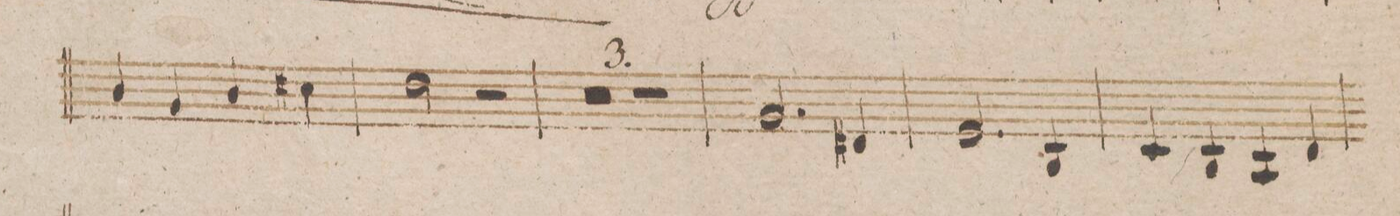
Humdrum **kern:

**kern	**dynam
*I"Clarinetto 2do in B.	*
*clefG2	*
*k[b-]	*
*met(c)	*
*M4/4	*
4a/	.
4f/	.
4a/	.
4bX\	.
=164	=164
2cc\	.
2r	.
=165	=165
0r	.
=166	=166
=167	=167
1r	.
=168	=168
2.f/	.
4c#X/	.
=169	=169
2.d/	.
4A/	.
=170	=170
4B-/	.
4A/	.
4G/	.
4c/	.
=171	=171
*-	*-
